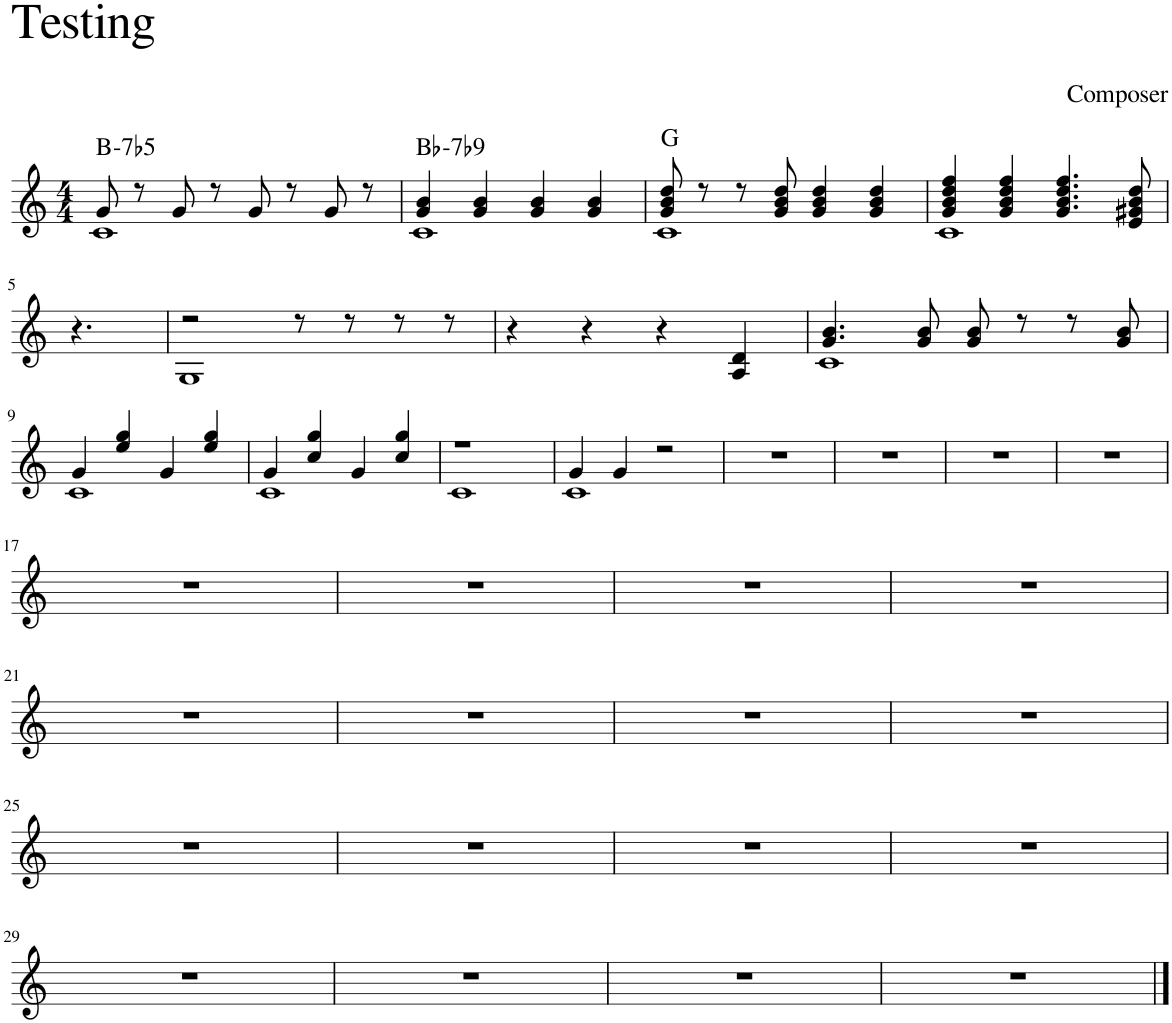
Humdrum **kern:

**kern	**harte
*part1	*part1
*staff1	*
*I"Piano	*
*I'Pno.	*
*clefG2	*
*k[]	*
*M4/4	*
=1	=1
*^	*
!	!	!LO:H:kt=-7b5
8g/	1c	B:hdim7
8r	.	.
8g/	.	.
8r	.	.
8g/	.	.
8r	.	.
8g/	.	.
8r	.	.
=2	=2	=2
!	!	!LO:H:kt=7
4g/ 4b/	1c	Bb:min7(b9)
4g/ 4b/	.	.
4g/ 4b/	.	.
4g/ 4b/	.	.
=3	=3	=3
8g/ 8b/ 8dd/	1c	G:maj
8r	.	.
8r	.	.
8g/ 8b/ 8dd/	.	.
4g/ 4b/ 4dd/	.	.
4g/ 4b/ 4dd/	.	.
=4	=4	=4
4g/ 4b/ 4dd/ 4ff/	1c	.
4g/ 4b/ 4dd/ 4ff/	.	.
4.g/ 4.b/ 4.dd/ 4.ff/	.	.
8e/ 8g#X/ 8b/ 8dd/	.	.
*v	*v	*
!!LO:LB:g=z
=5	=5
4.r	.
=6	=6
*^	*
2r	1G	.
8r	.	.
8r	.	.
8r	.	.
8r	.	.
*v	*v	*
=7	=7
4r	.
4r	.
4r	.
4A/ 4d/	.
=8	=8
*^	*
4.g/ 4.b/	1c	.
8g/ 8b/	.	.
8g/ 8b/	.	.
8r	.	.
8r	.	.
8g/ 8b/	.	.
!!LO:LB:g=z	!!
=9	=9	=9
4g/	1c	.
4ee/ 4gg/	.	.
4g/	.	.
4ee/ 4gg/	.	.
=10	=10	=10
4g/	1c	.
4cc/ 4gg/	.	.
4g/	.	.
4cc/ 4gg/	.	.
=11	=11	=11
1r	1c	.
=12	=12	=12
4g/	1c	.
4g/	.	.
2r	.	.
*v	*v	*
=13	=13
1r	.
=14	=14
1r	.
=15	=15
1r	.
=16	=16
1r	.
!!LO:LB:g=z
=17	=17
1r	.
=18	=18
1r	.
=19	=19
1r	.
=20	=20
1r	.
!!LO:LB:g=z
=21	=21
1r	.
=22	=22
1r	.
=23	=23
1r	.
=24	=24
1r	.
!!LO:LB:g=z
=25	=25
1r	.
=26	=26
1r	.
=27	=27
1r	.
=28	=28
1r	.
!!LO:LB:g=z
=29	=29
1r	.
=30	=30
1r	.
=31	=31
1r	.
=32	=32
1r	.
==	==
*-	*-
